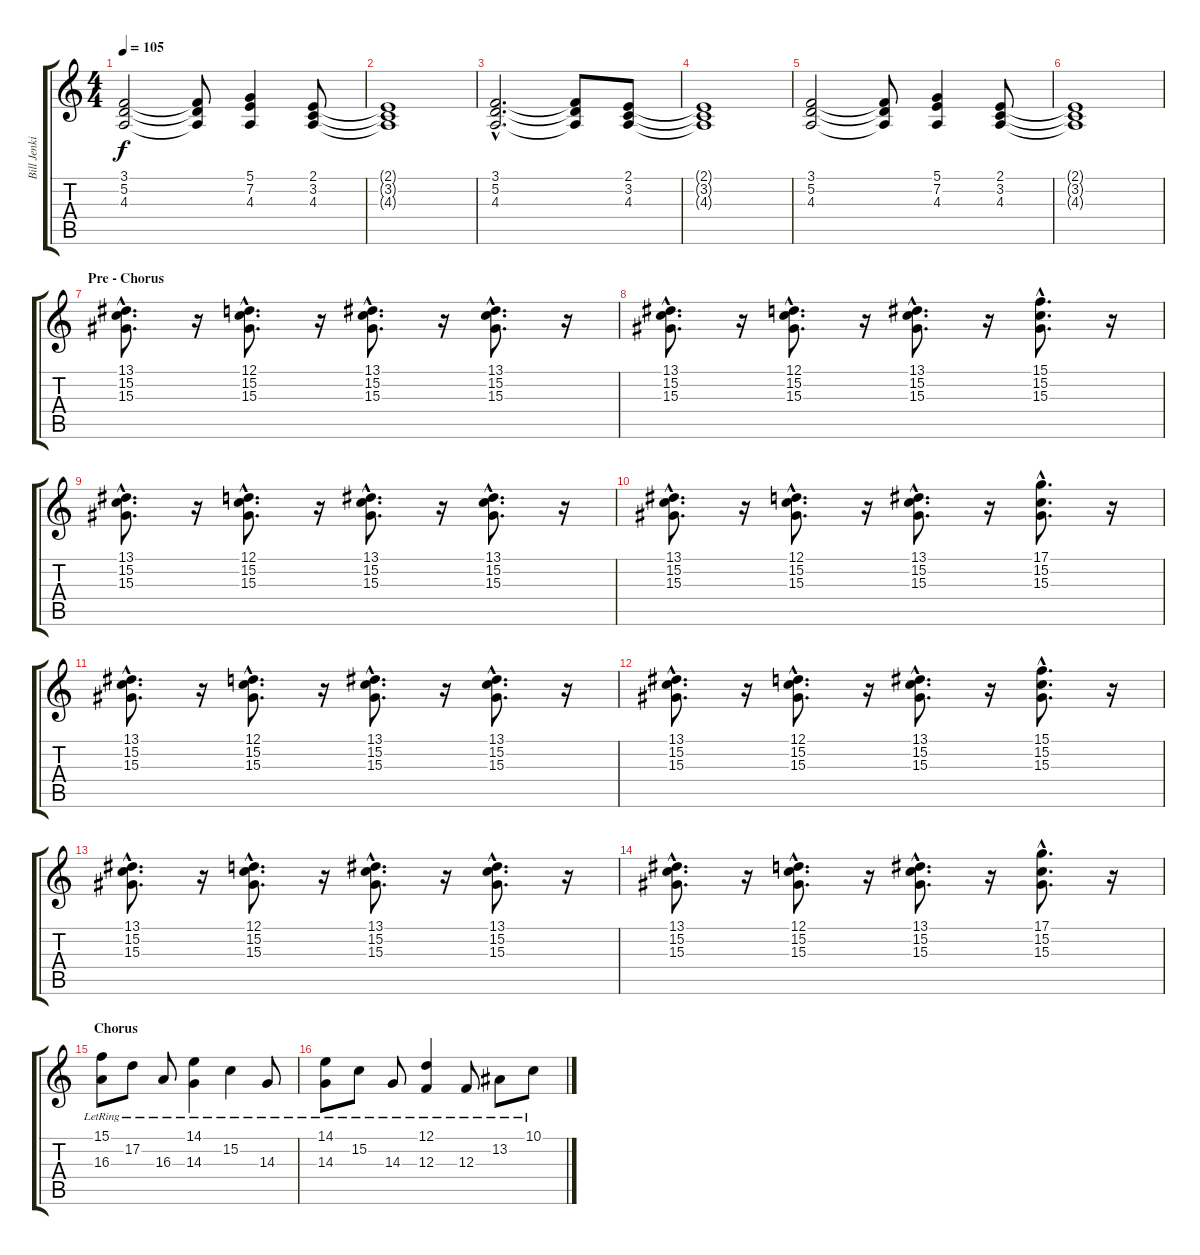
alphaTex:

\track ("Bill Jenkins [Piano]" "Bill Jenki") {instrument brightacousticpiano}
\staff {score tabs}
\tuning (D4 A3 F3 C3 G2 D2) {hide}
\ts (4 4)
\tempo 105
\clef g2
\ks c
(3.1 5.2 4.3).2{dy f} (3.1{t} 5.2{t} 4.3{t}).8 (5.1 7.2 4.3).4 (2.1 3.2 4.3).8 |
(2.1{t} 3.2{t} 4.3{t}).1 |
(3.1{hac} 5.2{hac} 4.3{hac}).2{d} (3.1{t} 5.2{t} 4.3{t}).8 (2.1 3.2 4.3).8 |
(2.1{t} 3.2{t} 4.3{t}).1 |
(3.1 5.2 4.3).2 (3.1{t} 5.2{t} 4.3{t}).8 (5.1 7.2 4.3).4 (2.1 3.2 4.3).8 |
(2.1{t} 3.2{t} 4.3{t}).1 |
\section ("" "Pre - Chorus")
(13.1{hac} 15.2{hac} 15.3{hac}).8{d} r.16 (12.1{hac} 15.2{hac} 15.3{hac}).8{d} r.16 (13.1{hac} 15.2{hac} 15.3{hac}).8{d} r.16 (13.1{hac} 15.2{hac} 15.3{hac}).8{d} r.16 |
(13.1{hac} 15.2{hac} 15.3{hac}).8{d} r.16 (12.1{hac} 15.2{hac} 15.3{hac}).8{d} r.16 (13.1{hac} 15.2{hac} 15.3{hac}).8{d} r.16 (15.1{hac} 15.2{hac} 15.3{hac}).8{d} r.16 |
(13.1{hac} 15.2{hac} 15.3{hac}).8{d} r.16 (12.1{hac} 15.2{hac} 15.3{hac}).8{d} r.16 (13.1{hac} 15.2{hac} 15.3{hac}).8{d} r.16 (13.1{hac} 15.2{hac} 15.3{hac}).8{d} r.16 |
(13.1{hac} 15.2{hac} 15.3{hac}).8{d} r.16 (12.1{hac} 15.2{hac} 15.3{hac}).8{d} r.16 (13.1{hac} 15.2{hac} 15.3{hac}).8{d} r.16 (17.1{hac} 15.2{hac} 15.3{hac}).8{d} r.16 |
(13.1{hac} 15.2{hac} 15.3{hac}).8{d} r.16 (12.1{hac} 15.2{hac} 15.3{hac}).8{d} r.16 (13.1{hac} 15.2{hac} 15.3{hac}).8{d} r.16 (13.1{hac} 15.2{hac} 15.3{hac}).8{d} r.16 |
(13.1{hac} 15.2{hac} 15.3{hac}).8{d} r.16 (12.1{hac} 15.2{hac} 15.3{hac}).8{d} r.16 (13.1{hac} 15.2{hac} 15.3{hac}).8{d} r.16 (15.1{hac} 15.2{hac} 15.3{hac}).8{d} r.16 |
(13.1{hac} 15.2{hac} 15.3{hac}).8{d} r.16 (12.1{hac} 15.2{hac} 15.3{hac}).8{d} r.16 (13.1{hac} 15.2{hac} 15.3{hac}).8{d} r.16 (13.1{hac} 15.2{hac} 15.3{hac}).8{d} r.16 |
(13.1{hac} 15.2{hac} 15.3{hac}).8{d} r.16 (12.1{hac} 15.2{hac} 15.3{hac}).8{d} r.16 (13.1{hac} 15.2{hac} 15.3{hac}).8{d} r.16 (17.1{hac} 15.2{hac} 15.3{hac}).8{d} r.16 |
\section ("" "Chorus")
(15.1{lr} 16.3{lr}).8 17.2{lr}.8 16.3{lr}.8 (14.1{lr} 14.3{lr}).4 15.2{lr}.4 14.3{lr}.8 |
(14.1{lr} 14.3{lr}).8 15.2{lr}.8 14.3{lr}.8 (12.1{lr} 12.3{lr}).4 12.3{lr}.8 13.2{lr}.8 10.1{lr}.8
